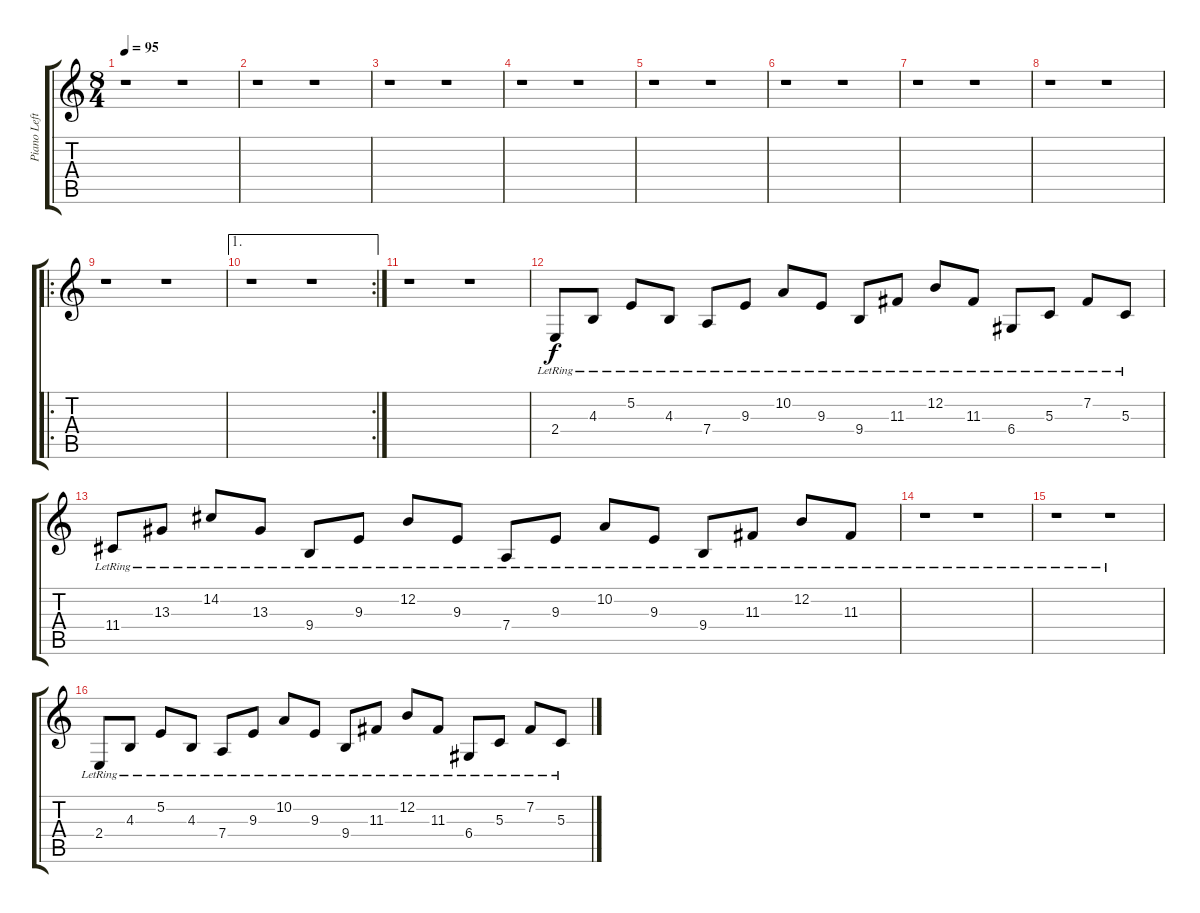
\track ("Piano Left Hand" "Piano Left") {instrument brightacousticpiano}
\staff {score tabs}
\tuning (E4 B3 G3 D3 A2 E2) {hide}
\ts (8 4)
\tempo 95
\clef g2
\ks c
r.1{dy f instrument brightacousticpiano} r.1 |
r.1 r.1 |
r.1 r.1 |
r.1 r.1 |
r.1 r.1 |
r.1 r.1 |
r.1 r.1 |
r.1 r.1 |
\ro
r.1 r.1 |
\ae 1
\rc 2
r.1 r.1 |
r.1 r.1 |
2.4{lr}.8 4.3{lr}.8 5.2{lr}.8 4.3{lr}.8 7.4{lr}.8 9.3{lr}.8 10.2{lr}.8 9.3{lr}.8 9.4{lr}.8 11.3{lr}.8 12.2{lr}.8 11.3{lr}.8 6.4{lr}.8 5.3{lr}.8 7.2{lr}.8 5.3{lr}.8 |
11.4{lr}.8 13.3{lr}.8 14.2{lr}.8 13.3{lr}.8 9.4{lr}.8 9.3{lr}.8 12.2{lr}.8 9.3{lr}.8 7.4{lr}.8 9.3{lr}.8 10.2{lr}.8 9.3{lr}.8 9.4{lr}.8 11.3{lr}.8 12.2{lr}.8 11.3{lr}.8 |
r.1 r.1 |
r.1 r.1 |
2.4{lr}.8 4.3{lr}.8 5.2{lr}.8 4.3{lr}.8 7.4{lr}.8 9.3{lr}.8 10.2{lr}.8 9.3{lr}.8 9.4{lr}.8 11.3{lr}.8 12.2{lr}.8 11.3{lr}.8 6.4{lr}.8 5.3{lr}.8 7.2{lr}.8 5.3{lr}.8
